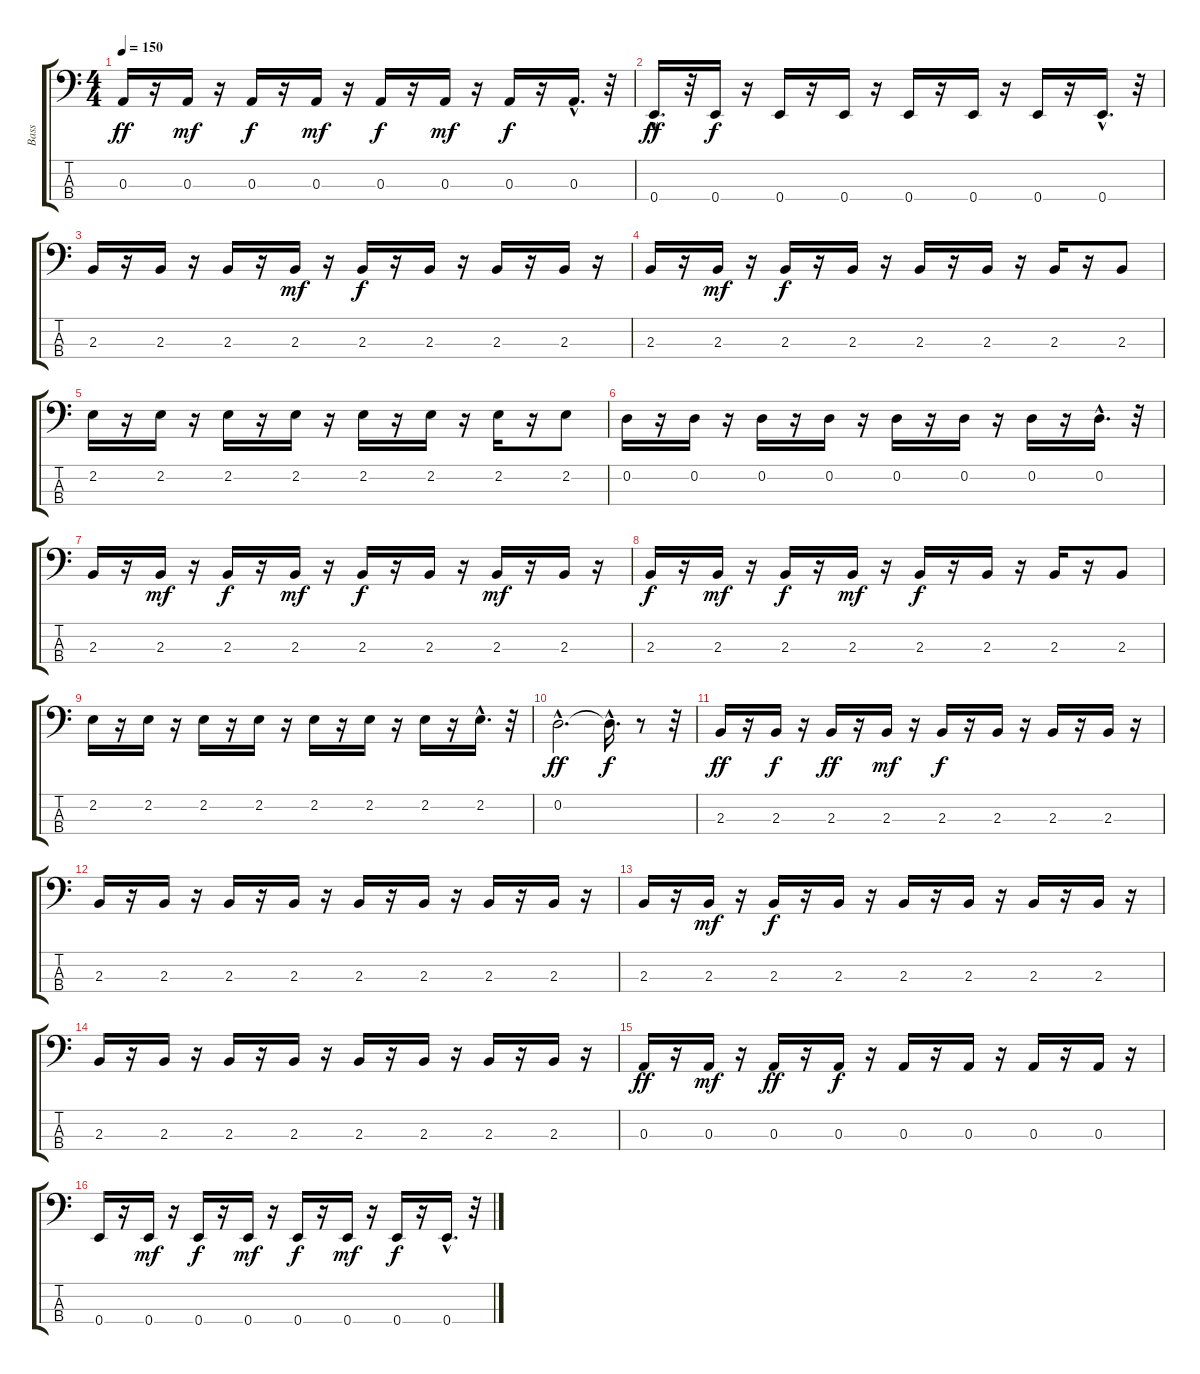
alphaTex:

\track ("Bass" "Bass") {instrument acousticbass}
\staff {score tabs}
\tuning (G2 D2 A1 E1) {hide}
\ts (4 4)
\tempo 150
\clef f4
\ks c
0.3.16{dy ff} r.16 0.3.16{dy mf} r.16 0.3.16{dy f} r.16 0.3.16{dy mf} r.16 0.3.16{dy f} r.16 0.3.16{dy mf} r.16 0.3.16{dy f} r.16 0.3{hac}.16{d} r.32 |
0.4{hac}.16{d dy ff} r.32 0.4.16{dy f} r.16 0.4.16 r.16 0.4.16 r.16 0.4.16 r.16 0.4.16 r.16 0.4.16 r.16 0.4{hac}.16{d} r.32 |
2.3.16 r.16 2.3.16 r.16 2.3.16 r.16 2.3.16{dy mf} r.16 2.3.16{dy f} r.16 2.3.16 r.16 2.3.16 r.16 2.3.16 r.16 |
2.3.16 r.16 2.3.16{dy mf} r.16 2.3.16{dy f} r.16 2.3.16 r.16 2.3.16 r.16 2.3.16 r.16 2.3.16 r.16 2.3.8 |
2.2.16 r.16 2.2.16 r.16 2.2.16 r.16 2.2.16 r.16 2.2.16 r.16 2.2.16 r.16 2.2.16 r.16 2.2.8 |
0.2.16 r.16 0.2.16 r.16 0.2.16 r.16 0.2.16 r.16 0.2.16 r.16 0.2.16 r.16 0.2.16 r.16 0.2{hac}.16{d} r.32 |
2.3.16 r.16 2.3.16{dy mf} r.16 2.3.16{dy f} r.16 2.3.16{dy mf} r.16 2.3.16{dy f} r.16 2.3.16 r.16 2.3.16{dy mf} r.16 2.3.16 r.16 |
2.3.16{dy f} r.16 2.3.16{dy mf} r.16 2.3.16{dy f} r.16 2.3.16{dy mf} r.16 2.3.16{dy f} r.16 2.3.16 r.16 2.3.16 r.16 2.3.8 |
2.2.16 r.16 2.2.16 r.16 2.2.16 r.16 2.2.16 r.16 2.2.16 r.16 2.2.16 r.16 2.2.16 r.16 2.2{hac}.16{d} r.32 |
0.2{hac}.2{d dy ff} 0.2{hac t}.16{d dy f} r.8 r.32 |
2.3.16{dy ff} r.16 2.3.16{dy f} r.16 2.3.16{dy ff} r.16 2.3.16{dy mf} r.16 2.3.16{dy f} r.16 2.3.16 r.16 2.3.16 r.16 2.3.16 r.16 |
2.3.16 r.16 2.3.16 r.16 2.3.16 r.16 2.3.16 r.16 2.3.16 r.16 2.3.16 r.16 2.3.16 r.16 2.3.16 r.16 |
2.3.16 r.16 2.3.16{dy mf} r.16 2.3.16{dy f} r.16 2.3.16 r.16 2.3.16 r.16 2.3.16 r.16 2.3.16 r.16 2.3.16 r.16 |
2.3.16 r.16 2.3.16 r.16 2.3.16 r.16 2.3.16 r.16 2.3.16 r.16 2.3.16 r.16 2.3.16 r.16 2.3.16 r.16 |
0.3.16{dy ff} r.16 0.3.16{dy mf} r.16 0.3.16{dy ff} r.16 0.3.16{dy f} r.16 0.3.16 r.16 0.3.16 r.16 0.3.16 r.16 0.3.16 r.16 |
0.4.16 r.16 0.4.16{dy mf} r.16 0.4.16{dy f} r.16 0.4.16{dy mf} r.16 0.4.16{dy f} r.16 0.4.16{dy mf} r.16 0.4.16{dy f} r.16 0.4{hac}.16{d} r.32
